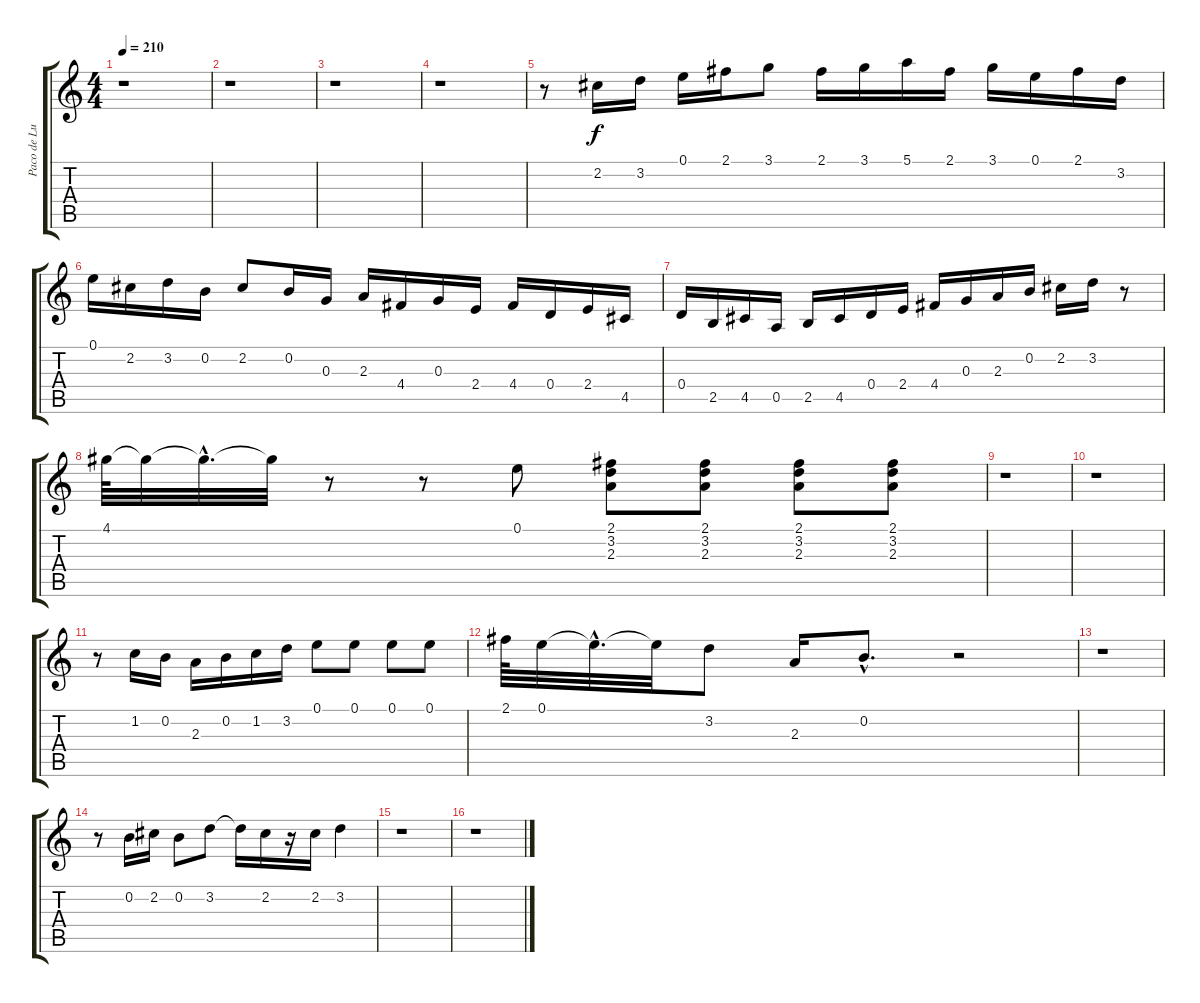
\track ("Paco de Lucia" "Paco de Lu") {instrument acousticguitarnylon}
\staff {score tabs}
\tuning (E4 B3 G3 D3 A2 E2) {hide}
\ts (4 4)
\tempo 210
\clef g2
\ks c
r.1{dy f} |
r.1 |
r.1 |
r.1 |
r.8 2.2.16 3.2.16 0.1.16 2.1.16 3.1.8 2.1.16 3.1.16 5.1.16 2.1.16 3.1.16 0.1.16 2.1.16 3.2.16 |
0.1.16 2.2.16 3.2.16 0.2.16 2.2.8 0.2.16 0.3.16 2.3.16 4.4.16 0.3.16 2.4.16 4.4.16 0.4.16 2.4.16 4.5.16 |
0.4.16 2.5.16 4.5.16 0.5.16 2.5.16 4.5.16 0.4.16 2.4.16 4.4.16 0.3.16 2.3.16 0.2.16 2.2.16 3.2.16 r.8 |
4.1.64 4.1{t}.32 4.1{hac t}.32{d} 4.1{t}.32 r.8 r.8 0.1.8 (2.1 3.2 2.3).8 (2.1 3.2 2.3).8 (2.1 3.2 2.3).8 (2.1 3.2 2.3).8 |
r.1 |
r.1 |
r.8 1.2.16 0.2.16 2.3.16 0.2.16 1.2.16 3.2.16 0.1.8 0.1.8 0.1.8 0.1.8 |
2.1.64 0.1.32 0.1{hac t}.32{d} 0.1{t}.32 3.2.8 2.3.16 0.2{hac}.8{d} r.2 |
r.1 |
r.8 0.2.16 2.2.16 0.2.8 3.2.8 3.2{t}.16 2.2.16 r.16 2.2.16 3.2.4 |
r.1 |
r.1
